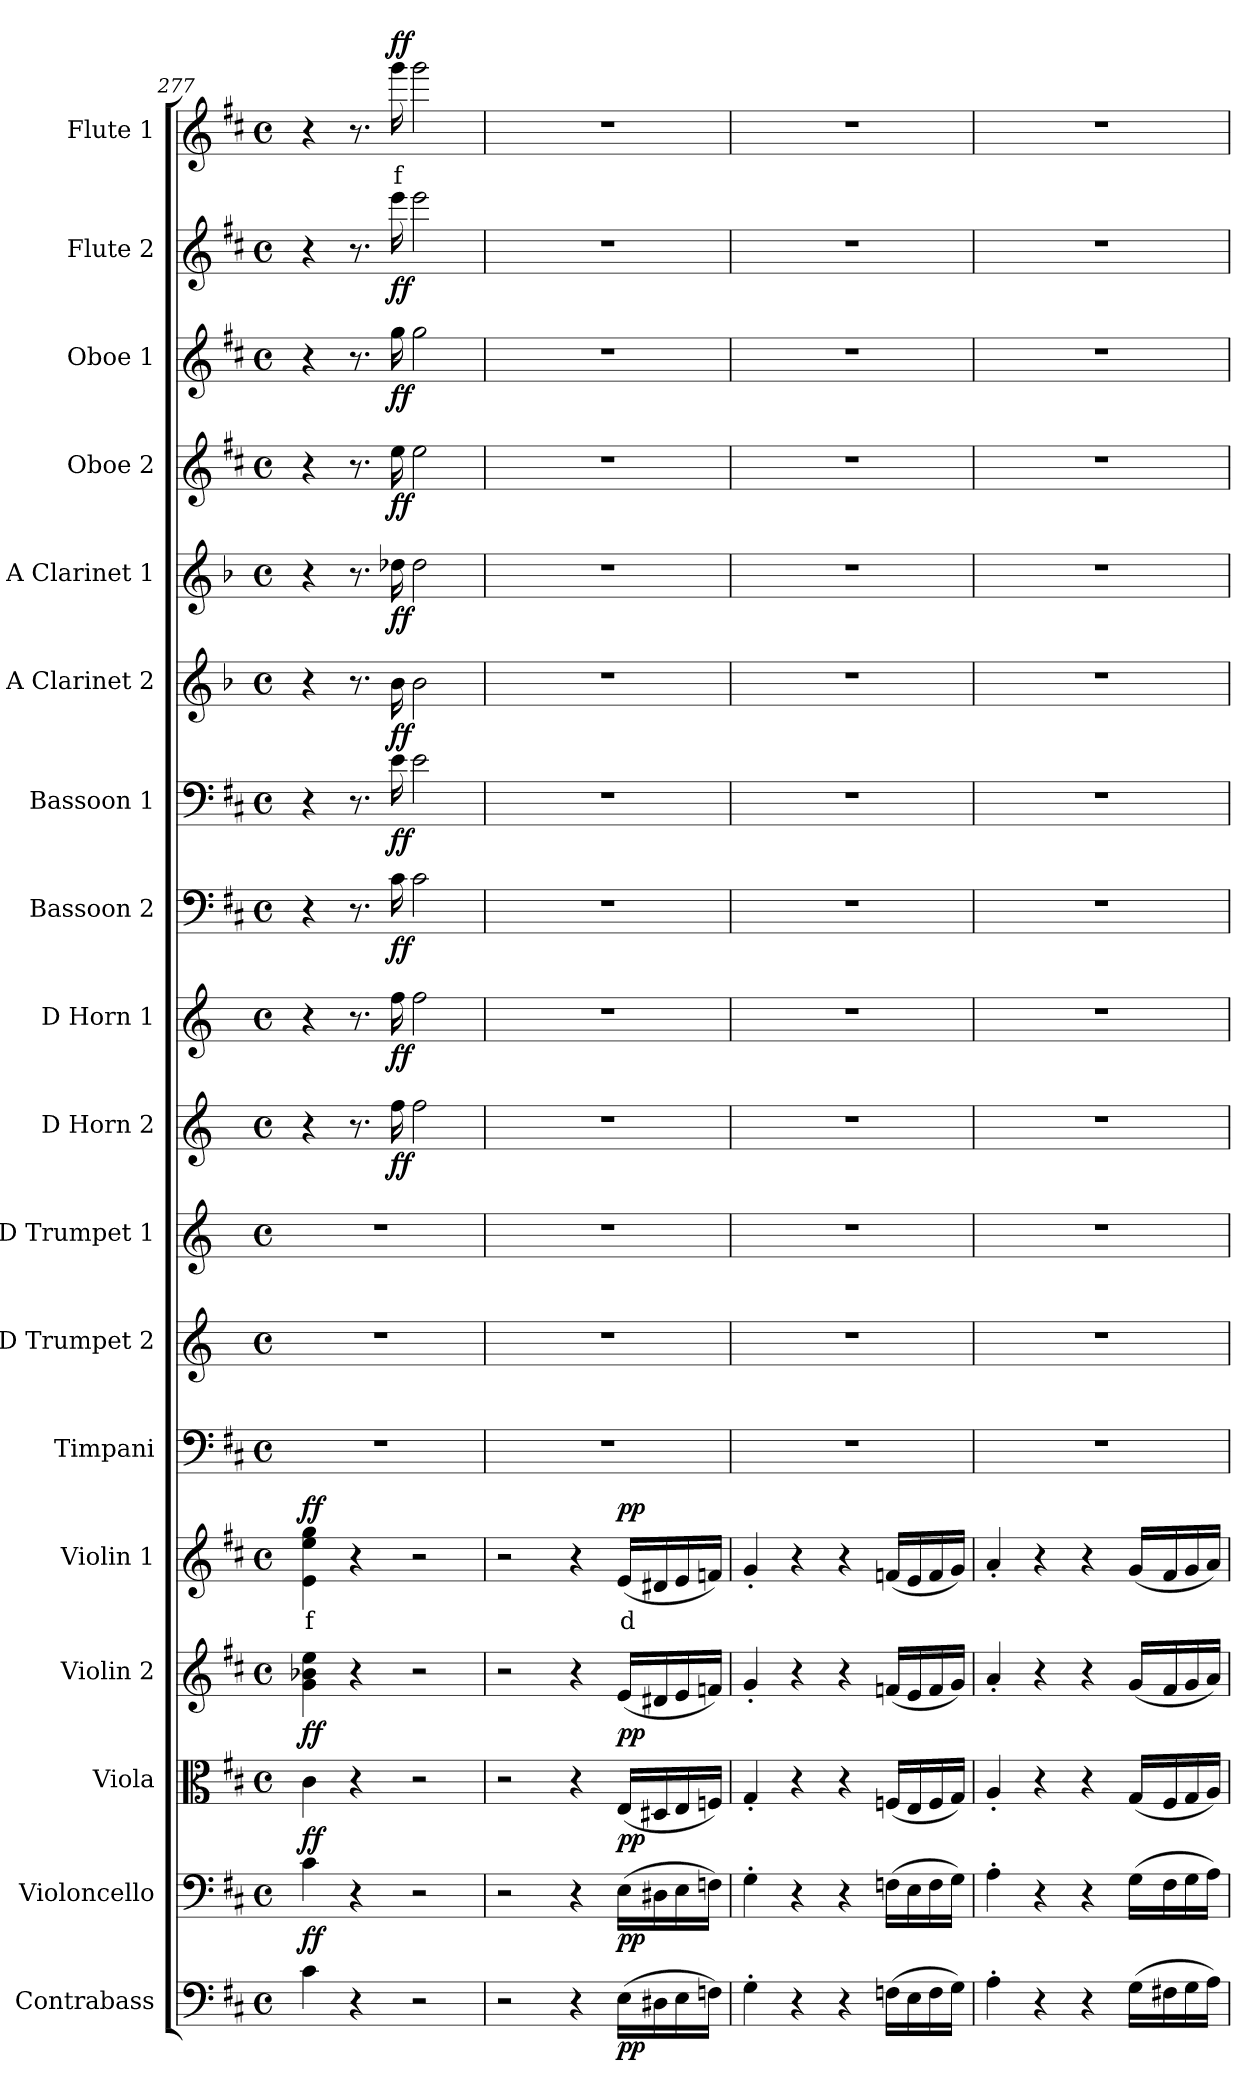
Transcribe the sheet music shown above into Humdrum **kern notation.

**kern	**dynam	**kern	**dynam	**kern	**dynam	**kern	**dynam	**kern	**text	**dynam	**kern	**kern	**kern	**kern	**dynam	**kern	**dynam	**kern	**dynam	**kern	**dynam	**kern	**dynam	**kern	**dynam	**kern	**dynam	**kern	**dynam	**kern	**dynam	**kern	**text	**dynam
*part18	*part18	*part17	*part17	*part16	*part16	*part15	*part15	*part14	*part14	*part14	*part13	*part12	*part11	*part10	*part10	*part9	*part9	*part8	*part8	*part7	*part7	*part6	*part6	*part5	*part5	*part4	*part4	*part3	*part3	*part2	*part2	*part1	*part1	*part1
*staff18	*staff18	*staff17	*staff17	*staff16	*staff16	*staff15	*staff15	*staff14	*staff14	*staff14	*staff13	*staff12	*staff11	*staff10	*staff10	*staff9	*staff9	*staff8	*staff8	*staff7	*staff7	*staff6	*staff6	*staff5	*staff5	*staff4	*staff4	*staff3	*staff3	*staff2	*staff2	*staff1	*staff1	*staff1
*I"Contrabass	*	*I"Violoncello	*	*I"Viola	*	*I"Violin 2	*	*I"Violin 1	*	*	*I"Timpani	*I"D Trumpet 2	*I"D Trumpet 1	*I"D Horn 2	*	*I"D Horn 1	*	*I"Bassoon 2	*	*I"Bassoon 1	*	*I"A Clarinet 2	*	*I"A Clarinet 1	*	*I"Oboe 2	*	*I"Oboe 1	*	*I"Flute 2	*	*I"Flute 1	*	*
*I'Cb	*	*I'Vc	*	*I'Vla	*	*I'Vln 2	*	*I'Vln 1	*	*	*I'Timp	*I'Tpt 2	*I'Tpt 1	*I'Hn 2	*	*I'Hn 1	*	*I'Bsn 2	*	*I'Bsn 1	*	*I'Cl 2	*	*I'Cl 1	*	*I'Ob 2	*	*I'Ob 1	*	*I'Fl 2	*	*I'Fl 1	*	*
*clefF4	*	*clefF4	*	*clefC3	*	*clefG2	*	*clefG2	*	*	*clefF4	*clefG2	*clefG2	*clefG2	*	*clefG2	*	*clefF4	*	*clefF4	*	*clefG2	*	*clefG2	*	*clefG2	*	*clefG2	*	*clefG2	*	*clefG2	*	*
*ITrd7c12	*	*	*	*	*	*	*	*	*	*	*	*ITrd-1c-2	*ITrd-1c-2	*ITrd6c10	*	*ITrd6c10	*	*	*	*	*	*ITrd2c3	*	*ITrd2c3	*	*	*	*	*	*	*	*	*	*
*k[f#c#]	*	*k[f#c#]	*	*k[f#c#]	*	*k[f#c#]	*	*k[f#c#]	*	*	*k[f#c#]	*k[f#c#]	*k[f#c#]	*k[f#c#]	*	*k[f#c#]	*	*k[f#c#]	*	*k[f#c#]	*	*k[f#c#]	*	*k[f#c#]	*	*k[f#c#]	*	*k[f#c#]	*	*k[f#c#]	*	*k[f#c#]	*	*
*M4/4	*	*M4/4	*	*M4/4	*	*M4/4	*	*M4/4	*	*	*M4/4	*M4/4	*M4/4	*M4/4	*	*M4/4	*	*M4/4	*	*M4/4	*	*M4/4	*	*M4/4	*	*M4/4	*	*M4/4	*	*M4/4	*	*M4/4	*	*
*met(c)	*	*met(c)	*	*met(c)	*	*met(c)	*	*met(c)	*	*	*met(c)	*met(c)	*met(c)	*met(c)	*	*met(c)	*	*met(c)	*	*met(c)	*	*met(c)	*	*met(c)	*	*met(c)	*	*met(c)	*	*met(c)	*	*met(c)	*	*
=277	=277	=277	=277	=277	=277	=277	=277	=277	=277	=277	=277	=277	=277	=277	=277	=277	=277	=277	=277	=277	=277	=277	=277	=277	=277	=277	=277	=277	=277	=277	=277	=277	=277	=277
!	!	!	!LO:DY:b	!	!LO:DY:b	!	!LO:DY:b	!	!LO:LY:b:color=#FF0000	!LO:DY:b	!	!	!	!	!	!	!	!	!	!	!	!	!	!	!	!	!	!	!	!	!	!	!	!
4C#\	.	4c#\	ff	4c#\	ff	4g\ 4b-X\ 4ee\	ff	4e\ 4ee\ 4gg\	f	ff	1r	1r	1r	4r	.	4r	.	4r	.	4r	.	4r	.	4r	.	4r	.	4r	.	4r	.	4r	.	.
4r	.	4r	.	4r	.	4r	.	4r	.	.	.	.	.	8.r	.	8.r	.	8.r	.	8.r	.	8.r	.	8.r	.	8.r	.	8.r	.	8.r	.	8.r	.	.
!	!	!	!	!	!	!	!	!	!	!	!	!	!	!	!LO:DY:b	!	!LO:DY:b	!	!LO:DY:b	!	!LO:DY:b	!	!LO:DY:b	!	!LO:DY:b	!	!LO:DY:b	!	!LO:DY:b	!	!LO:DY:b	!	!LO:LY:b:color=#FF0000	!LO:DY:b
.	.	.	.	.	.	.	.	.	.	.	.	.	.	16g\	ff	16g\	ff	16c#\	ff	16e\	ff	16g\	ff	16b-X\	ff	16ee\	ff	16gg\	ff	16eee\	ff	16ggg\	f	ff
2r	.	2r	.	2r	.	2r	.	2r	.	.	.	.	.	2g\	.	2g\	.	2c#\	.	2e\	.	2g\	.	2b-\	.	2ee\	.	2gg\	.	2eee\	.	2ggg\	.	.
!!LO:PB:g=z
=278	=278	=278	=278	=278	=278	=278	=278	=278	=278	=278	=278	=278	=278	=278	=278	=278	=278	=278	=278	=278	=278	=278	=278	=278	=278	=278	=278	=278	=278	=278	=278	=278	=278	=278
2r	.	2r	.	2r	.	2r	.	2r	.	.	1r	1r	1r	1r	.	1r	.	1r	.	1r	.	1r	.	1r	.	1r	.	1r	.	1r	.	1r	.	.
4r	.	4r	.	4r	.	4r	.	4r	.	.	.	.	.	.	.	.	.	.	.	.	.	.	.	.	.	.	.	.	.	.	.	.	.	.
!	!LO:DY:b	!	!LO:DY:b	!	!LO:DY:b	!	!LO:DY:b	!	!LO:LY:b:color=#FF0000	!LO:DY:b	!	!	!	!	!	!	!	!	!	!	!	!	!	!	!	!	!	!	!	!	!	!	!	!
(16EE\LL	pp	(16E\LL	pp	(16E/LL	pp	(16e/LL	pp	(16e/LL	d	pp	.	.	.	.	.	.	.	.	.	.	.	.	.	.	.	.	.	.	.	.	.	.	.	.
16DD#X\	.	16D#X\	.	16D#X/	.	16d#X/	.	16d#X/	.	.	.	.	.	.	.	.	.	.	.	.	.	.	.	.	.	.	.	.	.	.	.	.	.	.
16EE\	.	16E\	.	16E/	.	16e/	.	16e/	.	.	.	.	.	.	.	.	.	.	.	.	.	.	.	.	.	.	.	.	.	.	.	.	.	.
16FFn\JJ)	.	16Fn\JJ)	.	16Fn/JJ)	.	16fn/JJ)	.	16fn/JJ)	.	.	.	.	.	.	.	.	.	.	.	.	.	.	.	.	.	.	.	.	.	.	.	.	.	.
=279	=279	=279	=279	=279	=279	=279	=279	=279	=279	=279	=279	=279	=279	=279	=279	=279	=279	=279	=279	=279	=279	=279	=279	=279	=279	=279	=279	=279	=279	=279	=279	=279	=279	=279
4GG'\	.	4G'\	.	4G'/	.	4g'/	.	4g'/	.	.	1r	1r	1r	1r	.	1r	.	1r	.	1r	.	1r	.	1r	.	1r	.	1r	.	1r	.	1r	.	.
4r	.	4r	.	4r	.	4r	.	4r	.	.	.	.	.	.	.	.	.	.	.	.	.	.	.	.	.	.	.	.	.	.	.	.	.	.
4r	.	4r	.	4r	.	4r	.	4r	.	.	.	.	.	.	.	.	.	.	.	.	.	.	.	.	.	.	.	.	.	.	.	.	.	.
(16FFn\LL	.	(16Fn\LL	.	(16Fn/LL	.	(16fn/LL	.	(16fn/LL	.	.	.	.	.	.	.	.	.	.	.	.	.	.	.	.	.	.	.	.	.	.	.	.	.	.
16EE\	.	16E\	.	16E/	.	16e/	.	16e/	.	.	.	.	.	.	.	.	.	.	.	.	.	.	.	.	.	.	.	.	.	.	.	.	.	.
16FF\	.	16F\	.	16F/	.	16f/	.	16f/	.	.	.	.	.	.	.	.	.	.	.	.	.	.	.	.	.	.	.	.	.	.	.	.	.	.
16GG\JJ)	.	16G\JJ)	.	16G/JJ)	.	16g/JJ)	.	16g/JJ)	.	.	.	.	.	.	.	.	.	.	.	.	.	.	.	.	.	.	.	.	.	.	.	.	.	.
=280	=280	=280	=280	=280	=280	=280	=280	=280	=280	=280	=280	=280	=280	=280	=280	=280	=280	=280	=280	=280	=280	=280	=280	=280	=280	=280	=280	=280	=280	=280	=280	=280	=280	=280
4AA'\	.	4A'\	.	4A'/	.	4a'/	.	4a'/	.	.	1r	1r	1r	1r	.	1r	.	1r	.	1r	.	1r	.	1r	.	1r	.	1r	.	1r	.	1r	.	.
4r	.	4r	.	4r	.	4r	.	4r	.	.	.	.	.	.	.	.	.	.	.	.	.	.	.	.	.	.	.	.	.	.	.	.	.	.
4r	.	4r	.	4r	.	4r	.	4r	.	.	.	.	.	.	.	.	.	.	.	.	.	.	.	.	.	.	.	.	.	.	.	.	.	.
(16GG\LL	.	(16G\LL	.	(16G/LL	.	(16g/LL	.	(16g/LL	.	.	.	.	.	.	.	.	.	.	.	.	.	.	.	.	.	.	.	.	.	.	.	.	.	.
16FF#X\	.	16F#\	.	16F#/	.	16f#/	.	16f#/	.	.	.	.	.	.	.	.	.	.	.	.	.	.	.	.	.	.	.	.	.	.	.	.	.	.
16GG\	.	16G\	.	16G/	.	16g/	.	16g/	.	.	.	.	.	.	.	.	.	.	.	.	.	.	.	.	.	.	.	.	.	.	.	.	.	.
16AA\JJ)	.	16A\JJ)	.	16A/JJ)	.	16a/JJ)	.	16a/JJ)	.	.	.	.	.	.	.	.	.	.	.	.	.	.	.	.	.	.	.	.	.	.	.	.	.	.
=	=	=	=	=	=	=	=	=	=	=	=	=	=	=	=	=	=	=	=	=	=	=	=	=	=	=	=	=	=	=	=	=	=	=
*-	*-	*-	*-	*-	*-	*-	*-	*-	*-	*-	*-	*-	*-	*-	*-	*-	*-	*-	*-	*-	*-	*-	*-	*-	*-	*-	*-	*-	*-	*-	*-	*-	*-	*-
